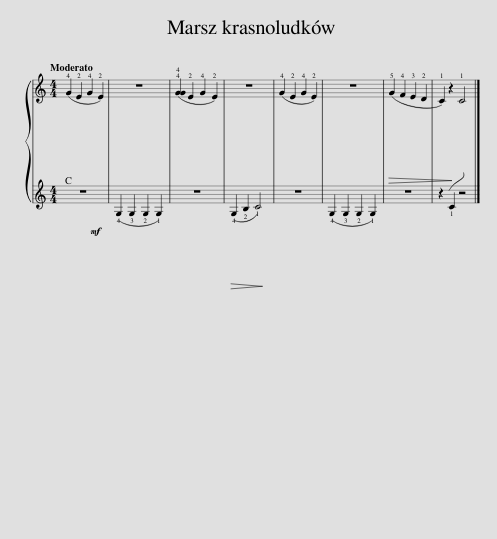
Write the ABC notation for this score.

X:1
%%score { 1 | 2 }
L:1/8
Q:1/4=112
M:4/4
I:linebreak $
K:C
V:1 treble
V:2 treble
V:1
 (!4!G2 !2!E2 !4!G2 !2!E2) | z8 | (!4![GG]2 !2!E2 !4!G2 !2!E2) | z8 | (!4!G2 !2!E2 !4!G2 !2!E2) | %5
 z8 |!>(! (!5!G2 !4!F2 !3!E2 !2!D2 | !1!C2) z2!>)! !1!C4 |] %8
V:2
!mf! z8 | (!4!G,2 !3!G,2 !2!G,2 !1!G,2) | z8 |!>(! (!4!G,2 !2!B,2 !1!C4)!>)! | z8 | %5
 (!4!G,2 !3!G,2 !2!G,2 !1!G,2) | z8 | z2 (!1!C2 z4) |] %8
